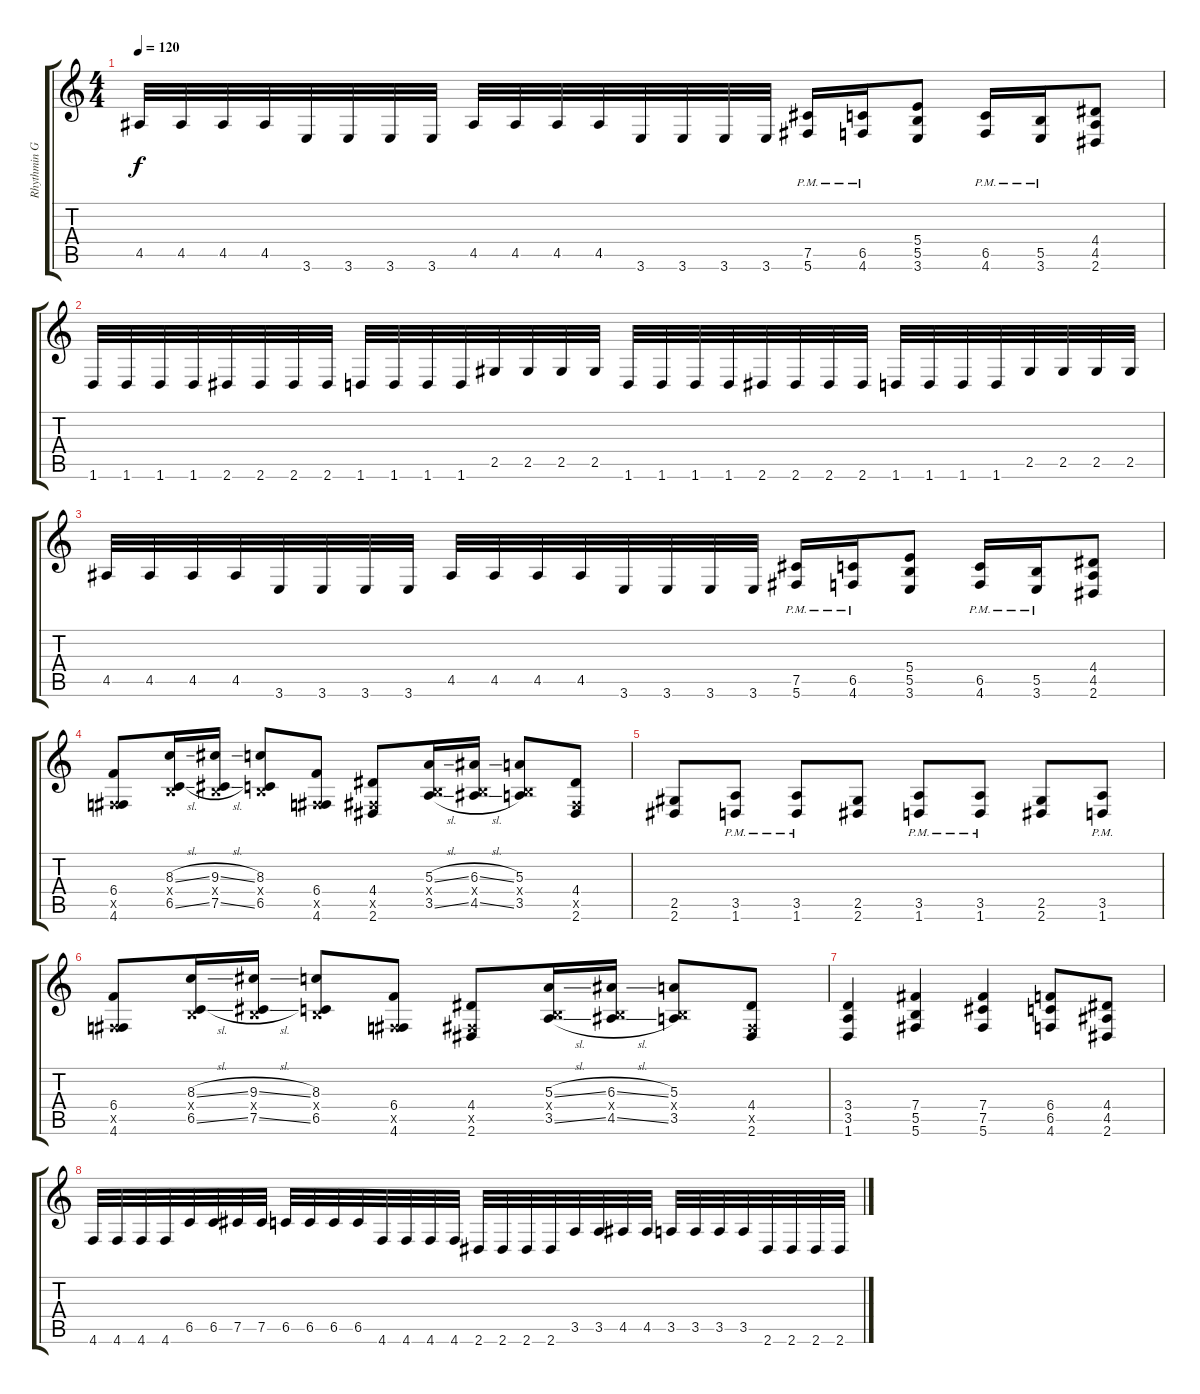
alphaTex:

\track ("Rhythmin Guitar #1" "Rhythmin G") {instrument distortionguitar}
\staff {score tabs}
\tuning (Db4 Ab3 E3 B2 Gb2 Db2) {hide}
\ts (4 4)
\tempo 120
\clef g2
\ks c
4.5.32{dy f} 4.5.32 4.5.32 4.5.32 3.6.32 3.6.32 3.6.32 3.6.32 4.5.32 4.5.32 4.5.32 4.5.32 3.6.32 3.6.32 3.6.32 3.6.32 (7.5{pm} 5.6{pm}).16 (6.5{pm} 4.6{pm}).16 (5.4 5.5 3.6).8 (6.5{pm} 4.6{pm}).16 (5.5{pm} 3.6{pm}).16 (4.4 4.5 2.6).8 |
1.6.32 1.6.32 1.6.32 1.6.32 2.6.32 2.6.32 2.6.32 2.6.32 1.6.32 1.6.32 1.6.32 1.6.32 2.5.32 2.5.32 2.5.32 2.5.32 1.6.32 1.6.32 1.6.32 1.6.32 2.6.32 2.6.32 2.6.32 2.6.32 1.6.32 1.6.32 1.6.32 1.6.32 2.5.32 2.5.32 2.5.32 2.5.32 |
4.5.32 4.5.32 4.5.32 4.5.32 3.6.32 3.6.32 3.6.32 3.6.32 4.5.32 4.5.32 4.5.32 4.5.32 3.6.32 3.6.32 3.6.32 3.6.32 (7.5{pm} 5.6{pm}).16 (6.5{pm} 4.6{pm}).16 (5.4 5.5 3.6).8 (6.5{pm} 4.6{pm}).16 (5.5{pm} 3.6{pm}).16 (4.4 4.5 2.6).8 |
(6.4 0.5{x} 4.6).8 (8.3{sl} 0.4{x} 6.5{sl}).16 (9.3{sl} 0.4{x} 7.5{sl}).16 (8.3 0.4{x} 6.5).8 (6.4 0.5{x} 4.6).8 (4.4 0.5{x} 2.6).8 (5.3{sl} 0.4{x} 3.5{sl}).16 (6.3{sl} 0.4{x} 4.5{sl}).16 (5.3 0.4{x} 3.5).8 (4.4 0.5{x} 2.6).8 |
(2.5 2.6).8 (3.5{pm} 1.6{pm}).8 (3.5{pm} 1.6{pm}).8 (2.5 2.6).8 (3.5{pm} 1.6{pm}).8 (3.5{pm} 1.6{pm}).8 (2.5 2.6).8 (3.5{pm} 1.6{pm}).8 |
(6.4 0.5{x} 4.6).8 (8.3{sl} 0.4{x} 6.5{sl}).16 (9.3{sl} 0.4{x} 7.5{sl}).16 (8.3 0.4{x} 6.5).8 (6.4 0.5{x} 4.6).8 (4.4 0.5{x} 2.6).8 (5.3{sl} 0.4{x} 3.5{sl}).16 (6.3{sl} 0.4{x} 4.5{sl}).16 (5.3 0.4{x} 3.5).8 (4.4 0.5{x} 2.6).8 |
(3.4 3.5 1.6).4 (7.4 5.5 5.6).4 (7.4 7.5 5.6).4 (6.4 6.5 4.6).8 (4.4 4.5 2.6).8 |
4.6.32 4.6.32 4.6.32 4.6.32 6.5.32 6.5.32 7.5.32 7.5.32 6.5.32 6.5.32 6.5.32 6.5.32 4.6.32 4.6.32 4.6.32 4.6.32 2.6.32 2.6.32 2.6.32 2.6.32 3.5.32 3.5.32 4.5.32 4.5.32 3.5.32 3.5.32 3.5.32 3.5.32 2.6.32 2.6.32 2.6.32 2.6.32
